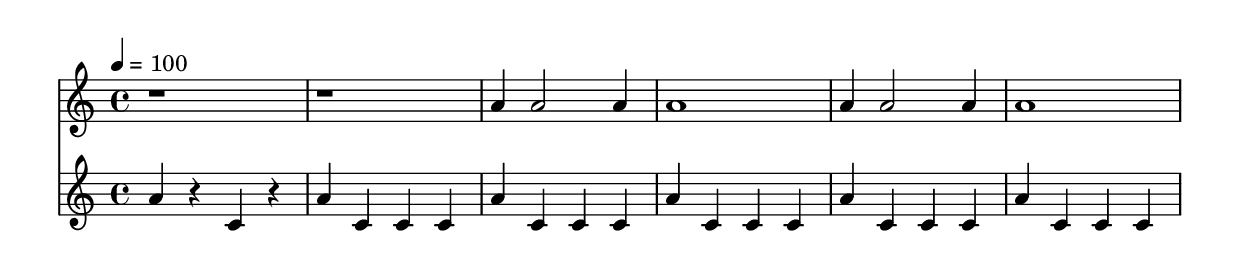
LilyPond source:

\header{
        %title = ""
        %composer = ""

        %Sumir com a nota de rodapé
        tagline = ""
        %poet = "quem fez a letra / co-autor"
        %Se der algum erro, acrescentar o caractere espaço para recarregar a página:
        %...  
}

\paper {
        %paper-width = #100
        %paper-height = #50
        %bottom-margin = #0
        %top-margin = #0
        %left-margin = #20
        %right-margin = #0
        %inner-margin = #0
        %outer-margin = #0
}

\score {
  \new Staff 
        \with {
                %instrumentName = "Saxofone Soprano"
                %shortInstrumentName = "S sax"
        } <<
    \new Voice{

        %instrumento ocarina
        %\set midiInstrument = #"ocarina"
                
        %Compasso 4/4 aparece em fração e não a letra C
        %\numericTimeSignature        

        %remove a clave
        %\hide Staff.Clef
        %\override Staff.Clef.color = #white
        %\override Staff.Clef.layer = #-1

        %a linha abaixo oculta as barras
        %\override Score.BarLine.stencil = ##f
        %\hide Score.BarLine

        %a linha abaixo oculta o pentagrama
        %\override Staff.StaffSymbol.line-count = #0
        %\hide Staff.StaffSymbol
        
        %remove a formula de compasso
        %\hide Staff.TimeSignature

        %Clave de percussão
        %\clef percussion
        %Clave de fá
        %\clef F

        %\relative c' {
         {

%Muda a figura da nota
%\improvisationOn

%a linha abaixo oculta a haste da nota
%\hideStem
%para desfazer basta usar
%\undoHideStem \hideStem

%Cor da Haste RGB
%\override Stem.color = #(rgb-color 0 0 1)

%Direção da Haste
%\stemUp
%\stemDown
%\stemNeutral

%Colcheias não se conectam
%\autoBeamOff
%\autoBeamOn

%Ocultar os números dos compassos a cada linha
%\hide Score.BarNumber

%Ocultar ou não as notas a partir do comando
%\hideNotes
%\unHideNotes

%\overrideTimeSignatureSettings
        %4/4        % timeSignatureFraction
        %1/4        % baseMomentFraction
        %#'(3 1)    % beatStructure
        %#'()       % beamExceptions

                \time 4/4

%Audios da Berklee sao 100bpm
%Andamento
\tempo 4 = 100
 
%Tom da música
%\key f \major %\minor

%@@@@@@@@@@@@@@@@@@@@@@PRIMEIRA@@@@@@@@@@@@@@@@@@@@@@@@@@@@


r1 r1
a'4 a'2 a'4 a'1
a'4 a'2 a'4 a'1

%\bar "||"

\compressMMRests {
    %\override MultiMeasureRest.expand-limit = #1
    %R1*2 | R1*5 | R1*9
    %R1*21
}
\break

        }
        \addlyrics{
                %Alinhamento do texto:
                %\override LyricText.self-alignment-X = #LEFT

                %_ _ _ _ _ _ _ _ _ _ _ _ _ _ _ _ _ _ _ _
                %Me_a -- ju -- da_a te co -- nhecer_...
                %"1" "2" "3" "4" "1" "2" "3" "4" "1" "2" "3" "4" "1" "2" "3" "4"
                %Dó Ré Mi Fá Sol Lá Si
                %"Dó" "Dó♯" "Ré" "Ré♯" "Mi" "Fá" "Fá♯" "Sol" "Sol♯" "Lá" "Lá♯" "Si" "Dó"
                %"Mi" "Mi♭" "Ré" "Ré♭" "Dó" "Si" "Si♭" "Lá" "Lá♭" "Sol" "Sol♭" "Fá" "Mi"
                %"Sol" "Sol♭" "Fá" "Mi" "Mi♭" "Ré" "Ré♭" "Dó" "Si" "Si♭" "Lá" "Lá♭" "Sol"
                %"Dó" "Ré" "Mi" "Fá♯" "Sol♯" "Lá♯" "Dó"
                %"Mi" "Fá"  "Sol"  "Lá"  "Si" "Dó" "Ré" "Mi" "Fá"  "Sol"  "Lá"  "Si" "Dó" "Ré" "Mi" "Fá"  "Sol"  "Lá"
                %"Dó" "Ré" "Mi" "Fá"  "Sol" "Lá"  "Si" "Dó" "Ré" "Mi" "Fá"  "Sol" "Lá"  "Si" "Dó" "Ré" "Mi" 
                
    }

    }

\new Staff
    \new Voice {
        
    %instrumento ocarina
    %\set midiInstrument = #"ocarina"
    %Compasso 4/4 aparece em fração e não a letra C
    %\numericTimeSignature    
    %remove a clave
    %\override Staff.Clef.color = #white
    %\override Staff.Clef.layer = #-1
    %a linha abaixo oculta as barras
    %\override Score.BarLine.stencil = ##f
    %a linha abaixo oculta o pentagrama
    %\override Staff.StaffSymbol.line-count = #0
    %remove a formula de compasso
    %\hide Staff.TimeSignature
    %Clave de percussão
    %\clef percussion
    %Clave de fá
    %\clef F
        
    %\relative c''{
      {
        
%Muda a figura da nota
%\improvisationOn
%a linha abaixo oculta a haste da nota
%\hide Stem
%para desfazer basta usar
%\undo \hide Stem
%Direção da Haste
%\stemUp 
%\stemDown 
%\stemNeutral
%Colcheias não se ligam
%\autoBeamOff
%Ocultar os números dos compassos
%a cada linha
%\hide Score.BarNumber
%Ocultar ou não as notas a partir do comando
%\hideNotes 
%\unHideNotes 

%\key g \major

%@@@@@@@@@@@@@@@@@@SEGUNDA@@@@@@@@@@@@@@@@@@@@@@@@@@@@@@@@@@@@@@@@@
        \time 4/4



\set midiInstrument = #"woodblock"

a'4 r4 c'4 r4
a'4 c'4 c'4 c'4
%\break

a'4 c'4 c'4 c'4 
a'4 c'4 c'4 c'4
a'4 c'4 c'4 c'4 
a'4 c'4 c'4 c'4
%\break


     }
     }

  >>

        %gera PDF
        \layout {
                indent = #0
                %line-width = #200
                %ragged-last = #0
                \context{
                        \Score
                        %mudar o espaco entre as notas sem letra
                        %Valores maiores de ly:make-moment produzirão músicas menores.. e 1/4 é maior que 1/16
                        \override SpacingSpanner.base-shortest-duration = #(ly:make-moment 1/16)
                        %\override SpacingSpanner.uniform-stretching = ##t

                        %abaixo tira a contagem de compassos (Dentro de \Score !!!!)
                        \omit BarNumber                        

                        %aumentar este número caso as palavras estejam muito próximas
                        %\Lyrics
                        %\override LyricSpace.minimum-distance = #6.0

                }
        }

        %gera o audio
        \midi{
                %\context{
                                        %\Staff
                                        %\remove "Staff_performer"
                        %\Score
                                %midiMinimumVolume = #1.9
                                %midiMaximumVolume = #2.0
                %}
                                \context {
                                      \Staff
                                      \remove "Staff_performer"
                            }
                            \context {
                                      \Voice
                                      \consists "Staff_performer"
                            }
       }

}
%Frescobaldi = IDE do Lilypond

%a4-ais4-aes4-b4-bis4-bes4-c'4-cis'4-ces'4-d'4-dis'4-des'4-e'4-eis'4-ees'4-f'4-fis'4-fes'4-g'4-gis'4-ges'4-a'4-ais'4-aes'4-b'4-bis'4-bes'4-c''4-cis''4-ces''4-d''4-dis''4-des''4-e''4-eis''4-ees''4-f''4-fis''4-fes''4-g''4-gis''4-ges''4-a''4-ais''4-aes''4-b''4-bis''4-bes''4-c'''4-cis'''4-ces'''4
%c,4-cis,4-ces,4-d,4-dis,4-des,4-e,4-eis,4-ees,4-f,4-fis,4-fes,4-g,4-gis,4-ges,4-a,4-ais,4-aes,4-b,4-bis,4-bes,4-c4-cis4-ces4-d4-dis4-des4-e4-eis4-ees4-f4-fis4-fes4-g4-gis4-ges4-a4-ais4-aes4-b4-bis4-bes4-c'4-cis'4-ces'4-d'4-dis'4-des'4-e'4-eis'4-ees'4

%a4-ais4-aes4-b4-bes4-c'4-cis'4-d'4-dis'4-des'4-e'4-ees'4-f'4-fis'4-g'4-gis'4-ges'4-a'4-ais'4-aes'4-b'4-bes'4-c''4-cis''4-d''4-dis''4-des''4-e''4-ees''4-f''4-fis''4-g''4-gis''4-ges''4-a''4-ais''4-aes''4-b''4-bes''4-c'''4-cis'''4
%c,4-cis,4-d,4-dis,4-des,4-e,4-ees,4-f,4-fis,4-g,4-gis,4-ges,4-a,4-ais,4-aes,4-b,4-bes,4-c4-cis4-d4-dis4-des4-e4-ees4-f4-fis4-g4-gis4-ges4-a4-ais4-aes4-b4-bes4-c'4-cis'4-d'4-dis'4-des'4-e'4-ees'4

%Clave de Sol
%aes2-ais2-bes2-bis2-c'2-b2-ces'2-cis'2-des'2-dis'2-ees'2-eis'2-f'2-e'2-fes'2-fis'2-ges'2-gis'2-aes'2-ais'2-bes'2-b'2-ces''2-bis'2-c''2-cis''2-des''2-dis''2-ees''2-eis''2-f''2-e''2-fes''2-fis''2-ges''2-gis''2-aes''2-ais''2-bes''2-bis''2-c'''2-b''2-ces'''2-cis'''2
%a4-ais4-aes4-b4-bis4-bes4-c'4-cis'4-ces'4-d'4-dis'4-des'4-e'4-eis'4-ees'4-f'4-fis'4-fes'4-g'4-gis'4-ges'4-a'4-ais'4-aes'4-b'4-bis'4-bes'4-c''4-cis''4-ces''4-d''4-dis''4-des''4-e''4-eis''4-ees''4-f''4-fis''4-fes''4-g''4-gis''4-ges''4-a''4-ais''4-aes''4-b''4-bis''4-bes''4-c'''4-cis'''4-ces'''4

%Clave de Fá
%c,2-ces,2-cis,2-des,2-dis,2-ees,2-eis,2-f,2-e,2-fes,2-fis,2-ges,2-gis,2-aes,2-ais,2-bes,2-bis,2-c2-b,2-ces2-cis2-des2-dis2-ees2-eis2-f2-e2-fes2-fis2-ges2-gis2-aes2-ais2-bes2-bis2-c'2-b2-ces'2-cis'2-des'2-dis'2-ees'2-eis'2-e'2
%c,4-d,4-e,4-f,4-g,4-a,4-b,4-c4-d4-e4-f4-g4-a4-b4-c'4-d'4-e'4

%Notas naturais no violão
%e4-f4-g4-a4-b4-c'4-d'4-e'4-f'4-g'4-a'4-b'4-c''4-d''4-e''4-f''4-g''4-a''4

%Notas com acidentes no violão e notas naturais
%e4-f4-fis4-g4-gis4-ges4-a4-ais4-aes4-b4-bes4-c'4-cis'4-d'4-dis'4-des'4-e'4-ees'4-f'4-fis'4-g'4-gis'4-ges'4-a'4-ais'4-aes'4-b'4-bes'4-c''4-cis''4-d''4-dis''4-des''4-e''4-ees''4-f''4-fis''4-g''4-gis''4-ges''4-a''4-ais''4-aes''4

%Apenas acidentes no violão
%fis4-gis4-ges4-ais4-aes4-bes4-cis'4-dis'4-des'4-ees'4-fis'4-gis'4-ges'4-ais'4-aes'4-bes'4-cis''4-dis''4-des''4-ees''4-fis''4-gis''4-ges''4-ais''4-aes''4
